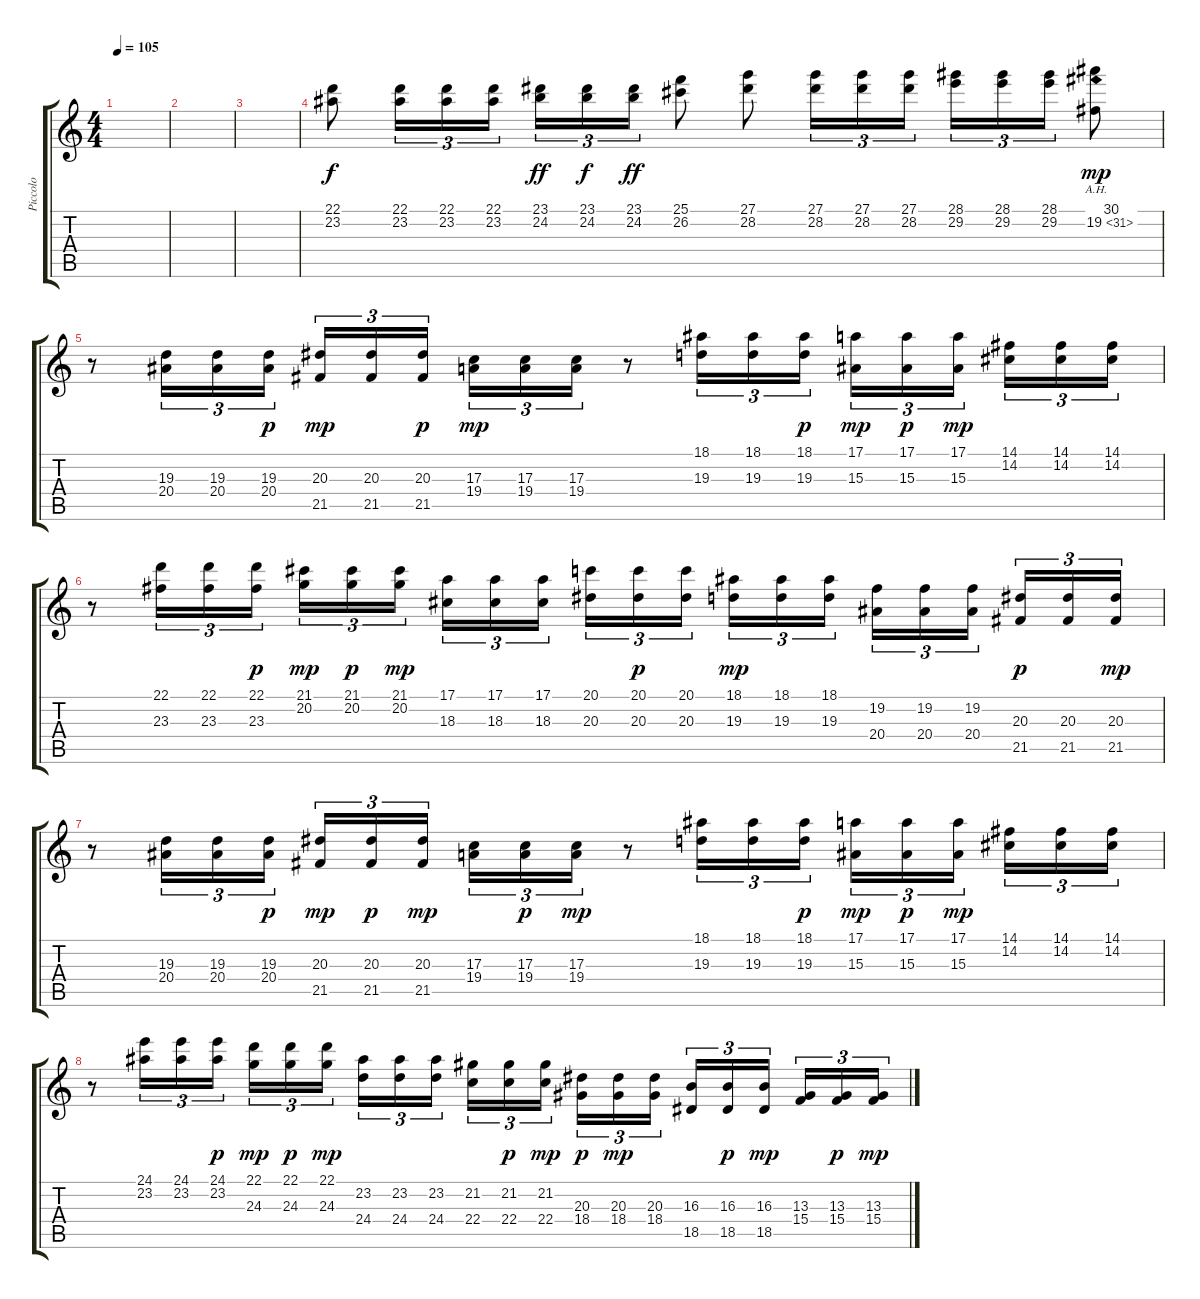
\track ("Piccolo" "Piccolo") {instrument piccolo}
\staff {score tabs}
\tuning (E4 B3 G3 D3 A2 E2) {hide}
\ts (4 4)
\tempo 105
\clef g2
\ks c
|
|
|
(22.1 23.2).8 (22.1 23.2).16{tu (3 2)} (22.1 23.2).16{tu (3 2) dy f} (22.1 23.2).16{tu (3 2)} (23.1 24.2).16{tu (3 2) dy ff} (23.1 24.2).16{tu (3 2) dy f} (23.1 24.2).16{tu (3 2) dy ff} (25.1 26.2).8 (27.1 28.2).8 (27.1 28.2).16{tu (3 2)} (27.1 28.2).16{tu (3 2)} (27.1 28.2).16{tu (3 2)} (28.1 29.2).16{tu (3 2)} (28.1 29.2).16{tu (3 2)} (28.1 29.2).16{tu (3 2)} (30.1 19.2{ah 12}).8{dy mp} |
r.8 (19.3 20.4).16{tu (3 2)} (19.3 20.4).16{tu (3 2)} (19.3 20.4).16{tu (3 2) dy p} (20.3 21.5).16{tu (3 2) dy mp} (20.3 21.5).16{tu (3 2)} (20.3 21.5).16{tu (3 2) dy p beam splitsecondary} (17.3 19.4).16{tu (3 2) dy mp} (17.3 19.4).16{tu (3 2)} (17.3 19.4).16{tu (3 2)} r.8 (18.1 19.3).16{tu (3 2)} (18.1 19.3).16{tu (3 2)} (18.1 19.3).16{tu (3 2) dy p} (17.1 15.3).16{tu (3 2) dy mp} (17.1 15.3).16{tu (3 2) dy p} (17.1 15.3).16{tu (3 2) dy mp beam splitsecondary} (14.1 14.2).16{tu (3 2)} (14.1 14.2).16{tu (3 2)} (14.1 14.2).16{tu (3 2)} |
r.8 (22.1 23.3).16{tu (3 2)} (22.1 23.3).16{tu (3 2)} (22.1 23.3).16{tu (3 2) dy p} (21.1 20.2).16{tu (3 2) dy mp} (21.1 20.2).16{tu (3 2) dy p} (21.1 20.2).16{tu (3 2) dy mp beam splitsecondary} (17.1 18.3).16{tu (3 2)} (17.1 18.3).16{tu (3 2)} (17.1 18.3).16{tu (3 2)} (20.1 20.3).16{tu (3 2)} (20.1 20.3).16{tu (3 2) dy p} (20.1 20.3).16{tu (3 2) beam splitsecondary} (18.1 19.3).16{tu (3 2) dy mp} (18.1 19.3).16{tu (3 2)} (18.1 19.3).16{tu (3 2)} (19.2 20.4).16{tu (3 2)} (19.2 20.4).16{tu (3 2)} (19.2 20.4).16{tu (3 2) beam splitsecondary} (20.3 21.5).16{tu (3 2) dy p} (20.3 21.5).16{tu (3 2)} (20.3 21.5).16{tu (3 2) dy mp} |
r.8 (19.3 20.4).16{tu (3 2)} (19.3 20.4).16{tu (3 2)} (19.3 20.4).16{tu (3 2) dy p} (20.3 21.5).16{tu (3 2) dy mp} (20.3 21.5).16{tu (3 2) dy p} (20.3 21.5).16{tu (3 2) dy mp beam splitsecondary} (17.3 19.4).16{tu (3 2)} (17.3 19.4).16{tu (3 2) dy p} (17.3 19.4).16{tu (3 2) dy mp} r.8 (18.1 19.3).16{tu (3 2)} (18.1 19.3).16{tu (3 2)} (18.1 19.3).16{tu (3 2) dy p} (17.1 15.3).16{tu (3 2) dy mp} (17.1 15.3).16{tu (3 2) dy p} (17.1 15.3).16{tu (3 2) dy mp beam splitsecondary} (14.1 14.2).16{tu (3 2)} (14.1 14.2).16{tu (3 2)} (14.1 14.2).16{tu (3 2)} |
r.8 (24.1 23.2).16{tu (3 2)} (24.1 23.2).16{tu (3 2)} (24.1 23.2).16{tu (3 2) dy p} (22.1 24.3).16{tu (3 2) dy mp} (22.1 24.3).16{tu (3 2) dy p} (22.1 24.3).16{tu (3 2) dy mp beam splitsecondary} (23.2 24.4).16{tu (3 2)} (23.2 24.4).16{tu (3 2)} (23.2 24.4).16{tu (3 2)} (21.2 22.4).16{tu (3 2)} (21.2 22.4).16{tu (3 2) dy p} (21.2 22.4).16{tu (3 2) dy mp beam splitsecondary} (20.3 18.4).16{tu (3 2) dy p} (20.3 18.4).16{tu (3 2) dy mp} (20.3 18.4).16{tu (3 2)} (16.3 18.5).16{tu (3 2)} (16.3 18.5).16{tu (3 2) dy p} (16.3 18.5).16{tu (3 2) dy mp beam splitsecondary} (13.3 15.4).16{tu (3 2)} (13.3 15.4).16{tu (3 2) dy p} (13.3 15.4).16{tu (3 2) dy mp}
